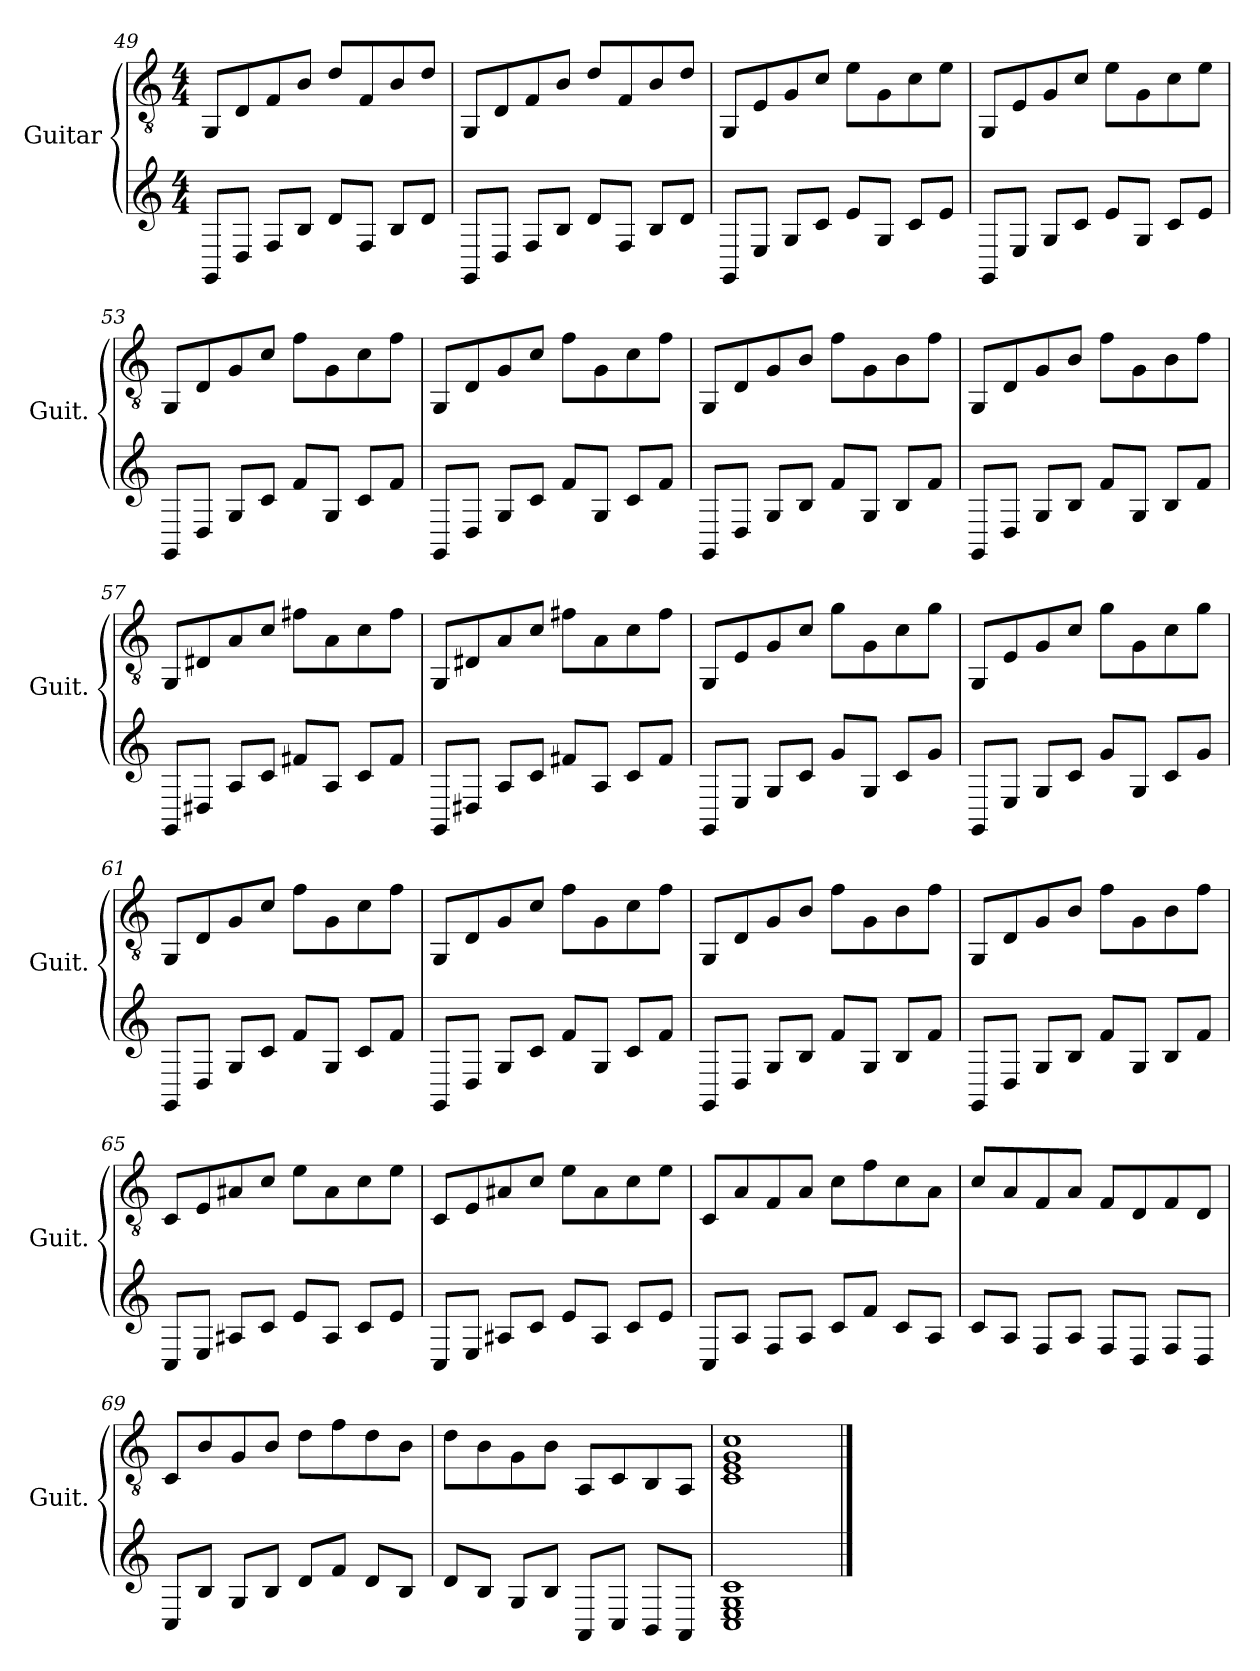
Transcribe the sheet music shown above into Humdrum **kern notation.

**kern	**kern
*part1	*part1
*staff2	*staff1
*I"Guitar	*
*I'Guit.	*
*	*clefGv2
*k[]	*k[]
*M4/4	*M4/4
=49	=49
8GGL	8GG/L
8DJ	8D/
8FL	8F/
8BJ	8B/J
8dL	8d/L
8FJ	8F/
8BL	8B/
8dJ	8d/J
=50	=50
8GGL	8GG/L
8DJ	8D/
8FL	8F/
8BJ	8B/J
8dL	8d/L
8FJ	8F/
8BL	8B/
8dJ	8d/J
!!LO:PB:g=z
=51	=51
8GGL	8GG/L
8EJ	8E/
8GL	8G/
8cJ	8c/J
8eL	8e\L
8GJ	8G\
8cL	8c\
8eJ	8e\J
=52	=52
8GGL	8GG/L
8EJ	8E/
8GL	8G/
8cJ	8c/J
8eL	8e\L
8GJ	8G\
8cL	8c\
8eJ	8e\J
=53	=53
8GGL	8GG/L
8DJ	8D/
8GL	8G/
8cJ	8c/J
8fL	8f\L
8GJ	8G\
8cL	8c\
8fJ	8f\J
=54	=54
8GGL	8GG/L
8DJ	8D/
8GL	8G/
8cJ	8c/J
8fL	8f\L
8GJ	8G\
8cL	8c\
8fJ	8f\J
=55	=55
8GGL	8GG/L
8DJ	8D/
8GL	8G/
8BJ	8B/J
8fL	8f\L
8GJ	8G\
8BL	8B\
8fJ	8f\J
!!LO:LB:g=z
=56	=56
8GGL	8GG/L
8DJ	8D/
8GL	8G/
8BJ	8B/J
8fL	8f\L
8GJ	8G\
8BL	8B\
8fJ	8f\J
=57	=57
8GGL	8GG/L
8D#J	8D#X/
8AL	8A/
8cJ	8c/J
8f#L	8f#X\L
8AJ	8A\
8cL	8c\
8f#J	8f#\J
=58	=58
8GGL	8GG/L
8D#J	8D#X/
8AL	8A/
8cJ	8c/J
8f#L	8f#X\L
8AJ	8A\
8cL	8c\
8f#J	8f#\J
=59	=59
8GGL	8GG/L
8EJ	8E/
8GL	8G/
8cJ	8c/J
8gL	8g\L
8GJ	8G\
8cL	8c\
8gJ	8g\J
=60	=60
8GGL	8GG/L
8EJ	8E/
8GL	8G/
8cJ	8c/J
8gL	8g\L
8GJ	8G\
8cL	8c\
8gJ	8g\J
!!LO:LB:g=z
=61	=61
8GGL	8GG/L
8DJ	8D/
8GL	8G/
8cJ	8c/J
8fL	8f\L
8GJ	8G\
8cL	8c\
8fJ	8f\J
=62	=62
8GGL	8GG/L
8DJ	8D/
8GL	8G/
8cJ	8c/J
8fL	8f\L
8GJ	8G\
8cL	8c\
8fJ	8f\J
=63	=63
8GGL	8GG/L
8DJ	8D/
8GL	8G/
8BJ	8B/J
8fL	8f\L
8GJ	8G\
8BL	8B\
8fJ	8f\J
=64	=64
8GGL	8GG/L
8DJ	8D/
8GL	8G/
8BJ	8B/J
8fL	8f\L
8GJ	8G\
8BL	8B\
8fJ	8f\J
=65	=65
8CL	8C/L
8EJ	8E/
8A#L	8A#X/
8cJ	8c/J
8eL	8e\L
8A#J	8A#\
8cL	8c\
8eJ	8e\J
!!LO:LB:g=z
=66	=66
8CL	8C/L
8EJ	8E/
8A#L	8A#X/
8cJ	8c/J
8eL	8e\L
8A#J	8A#\
8cL	8c\
8eJ	8e\J
=67	=67
8CL	8C/L
8AJ	8A/
8FL	8F/
8AJ	8A/J
8cL	8c\L
8fJ	8f\
8cL	8c\
8AJ	8A\J
=68	=68
8cL	8c/L
8AJ	8A/
8FL	8F/
8AJ	8A/J
8FL	8F/L
8DJ	8D/
8FL	8F/
8DJ	8D/J
=69	=69
8CL	8C/L
8BJ	8B/
8GL	8G/
8BJ	8B/J
8dL	8d\L
8fJ	8f\
8dL	8d\
8BJ	8B\J
=70	=70
8dL	8d\L
8BJ	8B\
8GL	8G\
8BJ	8B\J
8AAL	8AA/L
8CJ	8C/
8BBL	8BB/
8AAJ	8AA/J
=71	=71
1C 1E 1G 1c	1C 1E 1G 1c
==	==
*-	*-
